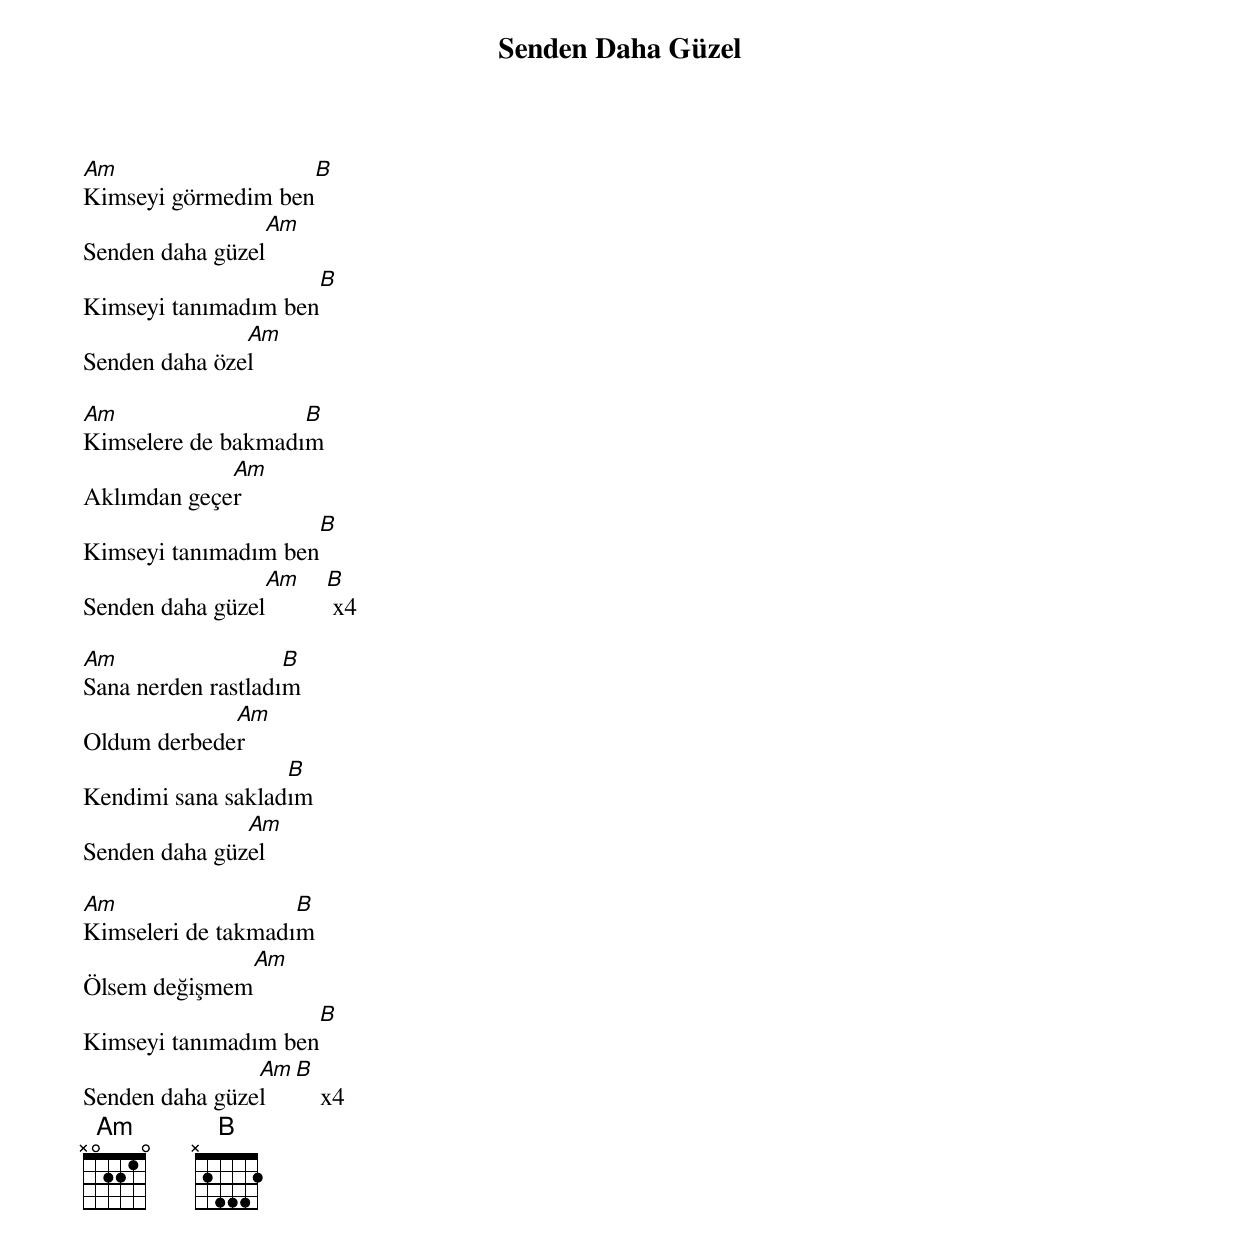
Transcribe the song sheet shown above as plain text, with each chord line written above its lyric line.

{title: Senden Daha Güzel}
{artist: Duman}

Am                  B
Kimseyi görmedim ben
                 Am
Senden daha güzel
                     B
Kimseyi tanımadım ben
               Am
Senden daha özel

Am                  B
Kimselere de bakmadım
             Am
Aklımdan geçer
                     B
Kimseyi tanımadım ben
                 Am  B
Senden daha güzel     x4

Am                  B
Sana nerden rastladım
             Am
Oldum derbeder
                   B
Kendimi sana sakladım
               Am
Senden daha güzel

Am                  B
Kimseleri de takmadım
              Am
Ölsem değişmem
                     B
Kimseyi tanımadım ben
                Am B
Senden daha güzel      x4
